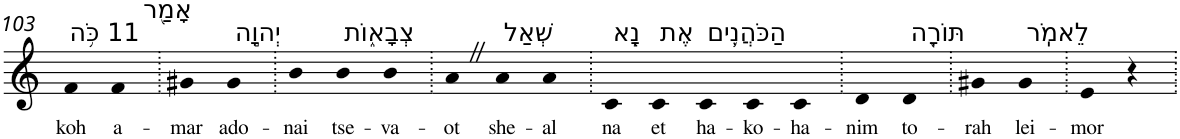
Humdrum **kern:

**kern	**text
*part1	*part1
*staff1	*staff1
*I"Piano	*
*I'Pno	*
!!LO:PB:g=z
*clefG2	*
*k[]	*
=103	=103
!LO:TX:a:t=11 כֹּ֥ה	!
!	!LO:LY:b
4f	koh
!LO:TX:a:t=אָמַ֖ר	!
!	!LO:LY:b
4f	a-
=104.	=104.
!	!LO:LY:b
4g#X	-mar
!LO:TX:a:t=יְהוָ֣ה	!
!	!LO:LY:b
4g#	ado-
=105.	=105.
!	!LO:LY:b
4b	-nai
!LO:TX:a:t=צְבָא֑וֹת	!
!	!LO:LY:b
4b	tse-
!	!LO:LY:b
4b	-va-
=106.	=106.
!	!LO:LY:b
4aZ	-ot
!LO:TX:a:t=שְׁאַל	!
!	!LO:LY:b
4a	she-
!	!LO:LY:b
4a	-al
=107.	=107.
!LO:TX:a:t=נָ֧א	!
!	!LO:LY:b
4c	na
!LO:TX:a:t=אֶת	!
!	!LO:LY:b
4c	et
!LO:TX:a:t=הַכֹּהֲנִ֛ים	!
!	!LO:LY:b
4c	ha-
!	!LO:LY:b
4c	-ko-
!	!LO:LY:b
4c	-ha-
=108.	=108.
!	!LO:LY:b
4d	-nim
!LO:TX:a:t=תּוֹרָ֖ה	!
!	!LO:LY:b
4d	to-
=109.	=109.
!	!LO:LY:b
4g#X	-rah
!LO:TX:a:t=לֵאמֹֽר	!
!	!LO:LY:b
4g#	lei-
=110.	=110.
!	!LO:LY:b
4e	-mor
4r	.
=.	=.
*-	*-
